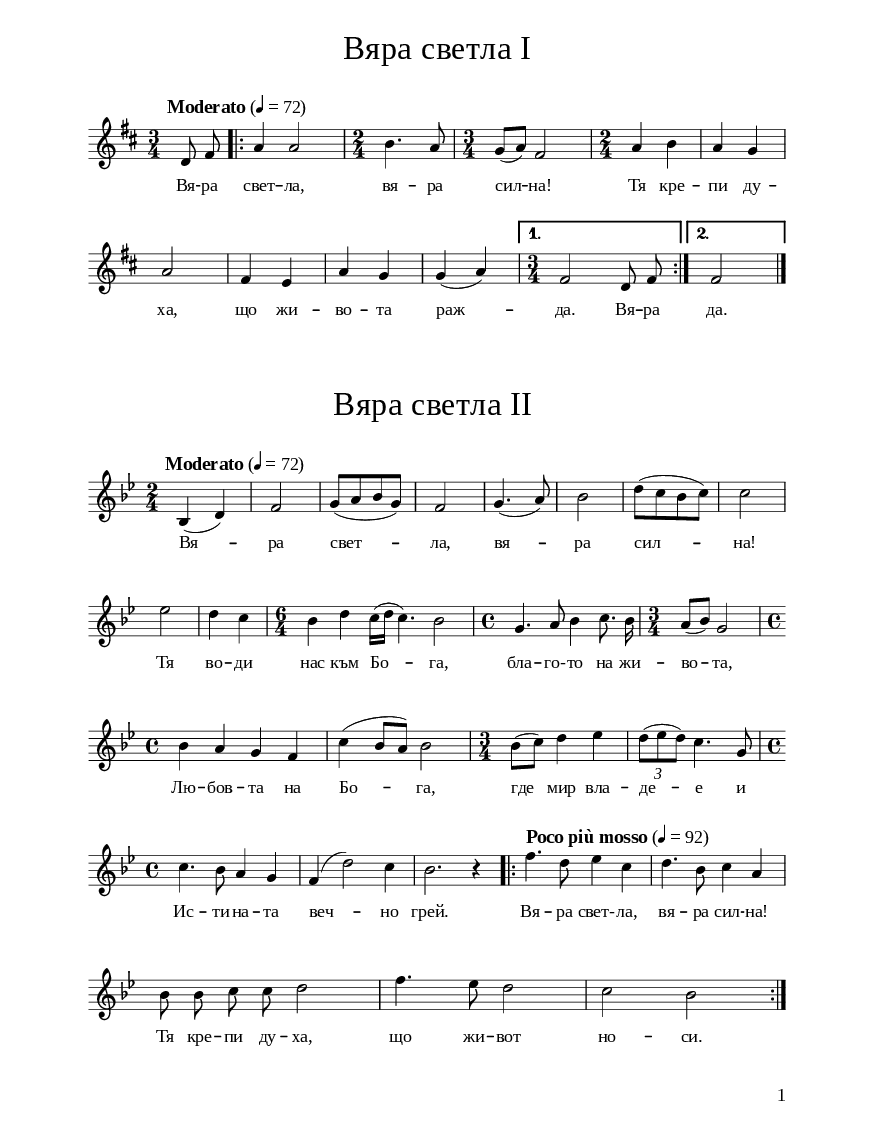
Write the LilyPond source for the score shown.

\version "2.24.3"

% include paper part and global functions
\include "include/globals.ily"

\bookpart {

  \label #'ref170_1
  \tocItem \markup "Вяра светла I "

  \include "include/bookpart-paper.ily"
  \score {
    \include "include/score-layout.ily"

    \new Voice \absolute {
      \clef treble
      \key d \major
      \time 3/4
      \tempoFunc "Moderato" 4 "72"
      \override Staff.BarLine.gap = 0.5
      \autoBeamOff
      \partial 4
      d'8  fis'8 | \repeat volta 2 {
        a'4  % 2
        a'2 | % 3
        \time 2/4 b'4.  a'8 | \time 3/4 g'8 ( [  a'8 ])  % 4
        fis'2 | % 5
        \time 2/4 a'4 b'4  | % 6
        a'4  g'4 \break | % 7
        a'2 | % 8
        fis'4  e'4 | % 9
        a'4  g'4 |
        g'4 (  a'4 ) |
      }  % 11

      \alternative {
        {\time 3/4 fis'2 d'8 fis'8}
        { fis'2}
      }
      \bar "|."
    }

    \addlyrics {
      Вя -- ра свет --   ла,
      вя -- ра сил --   на! Тя кре -- пи ду -- ха, що жи -- во -- та раж -- да. Вя -- ра да.}
      \header {
        title = \titleFunc #'ref_desc_15 "Вяра светла I" "Vjara svetla I"
      }

      \midi{}

    } % score

    \label #'ref170_2
    \tocItem \markup "Вяра светла II "

    \include "include/bookpart-paper.ily"
    \score {
      \include "include/score-layout.ily"

      \new Voice \absolute {
        \clef treble
        \key bes \major
        \time 2/4
        \tempoFunc "Moderato" 4 "72"
        \autoBeamOff
        bes4 (  d'4 )  f'2 | % 2
        g'8 ( [  a'8  bes'8  g'8 ) ]  f'2
        | % 3
        g'4. (  a'8 )  bes'2 | % 4
        d''8 ( [  c''8  bes'8  c''8 ) ]
        c''2 \break | % 5
        es''2  d''4  c''4 | % 6
        \time 6/4  | % 6
        bes'4  d''4  c''16 ( [  d''16 ]
        c''4. )  bes'2 | % 7
        \time 4/4  | % 7
        g'4.  a'8  bes'4  c''8.
        bes'16  | % 8
        \time 3/4  | % 8
        a'8 ( [  bes'8 ) ]  g'2 | \break % 9
        \time 4/4  | % 9
        bes'4  a'4  g'4  f'4 |
        c''4 (  bes'8 [  a'8 ) ]  bes'2 | % 11
        \time 3/4  | % 11
        bes'8 ( [  c''8 ])   d''4  es''4
        | % 12
        \times 2/3  {
          d''8 ( [  es''8  d''8 ) ]
        }
        c''4.  g'8 | \break % 13
        \time 4/4  | % 13
        c''4.  bes'8  a'4  g'4 | % 14
        f'4 (  d''2 )  c''4 | % 15
        bes'2. r4
        \bar ".|:-||"

        | % 16
        \tempoFunc "Poco più mosso" 4 "92"

        f''4.  d''8  es''4  c''4 | % 17
        d''4.  bes'8  c''4  a'4 \break | % 18
        bes'8  bes'8  c''8  c''8
        d''2 | % 19
        f''4.  es''8  d''2 |
        c''2  bes'2
        \bar ":|."
      }

      \addlyrics {
        Вя -- ра свет --   ла,
        вя -- ра сил --   на!
        Тя во -- ди нас към Бо --
        га, бла -- "го-" -- то на жи -- во
        -- та, Лю -- бов -- та на Бо --
        га, где  мир вла -- де --
        е и Ис -- ти -- на -- та веч
        -- но грей. Вя -- ра "свет-" -- ла,
        вя -- ра сил -- на! Тя кре -- пи
        ду -- ха, що жи -- вот но -- си.}

        \header {
          title = \titleFunc #'ref_desc_15 "Вяра светла II " "Vjara svetla II "
        }

        \midi{}

      } % score




    } % bookpart

    % Più mosso
    %
